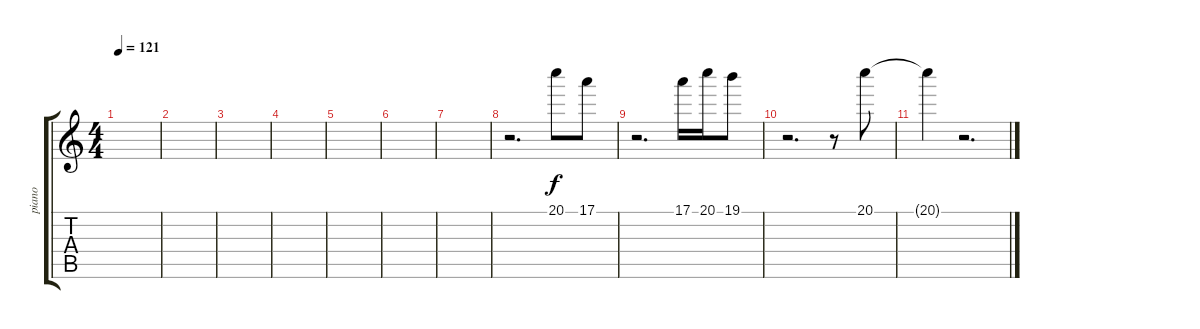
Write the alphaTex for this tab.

\track ("piano" "piano") {instrument acousticguitarnylon}
\staff {score tabs}
\tuning (E4 B3 G3 D3 A2 E2) {hide}
\ts (4 4)
\tempo 121
\clef g2
\ks c
|
|
|
|
|
|
|
r.2{d} 20.1.8 17.1.8 |
r.2{d} 17.1.16 20.1.16 19.1.8 |
r.2{d} r.8 20.1.8 |
20.1{t}.4 r.2{d}
